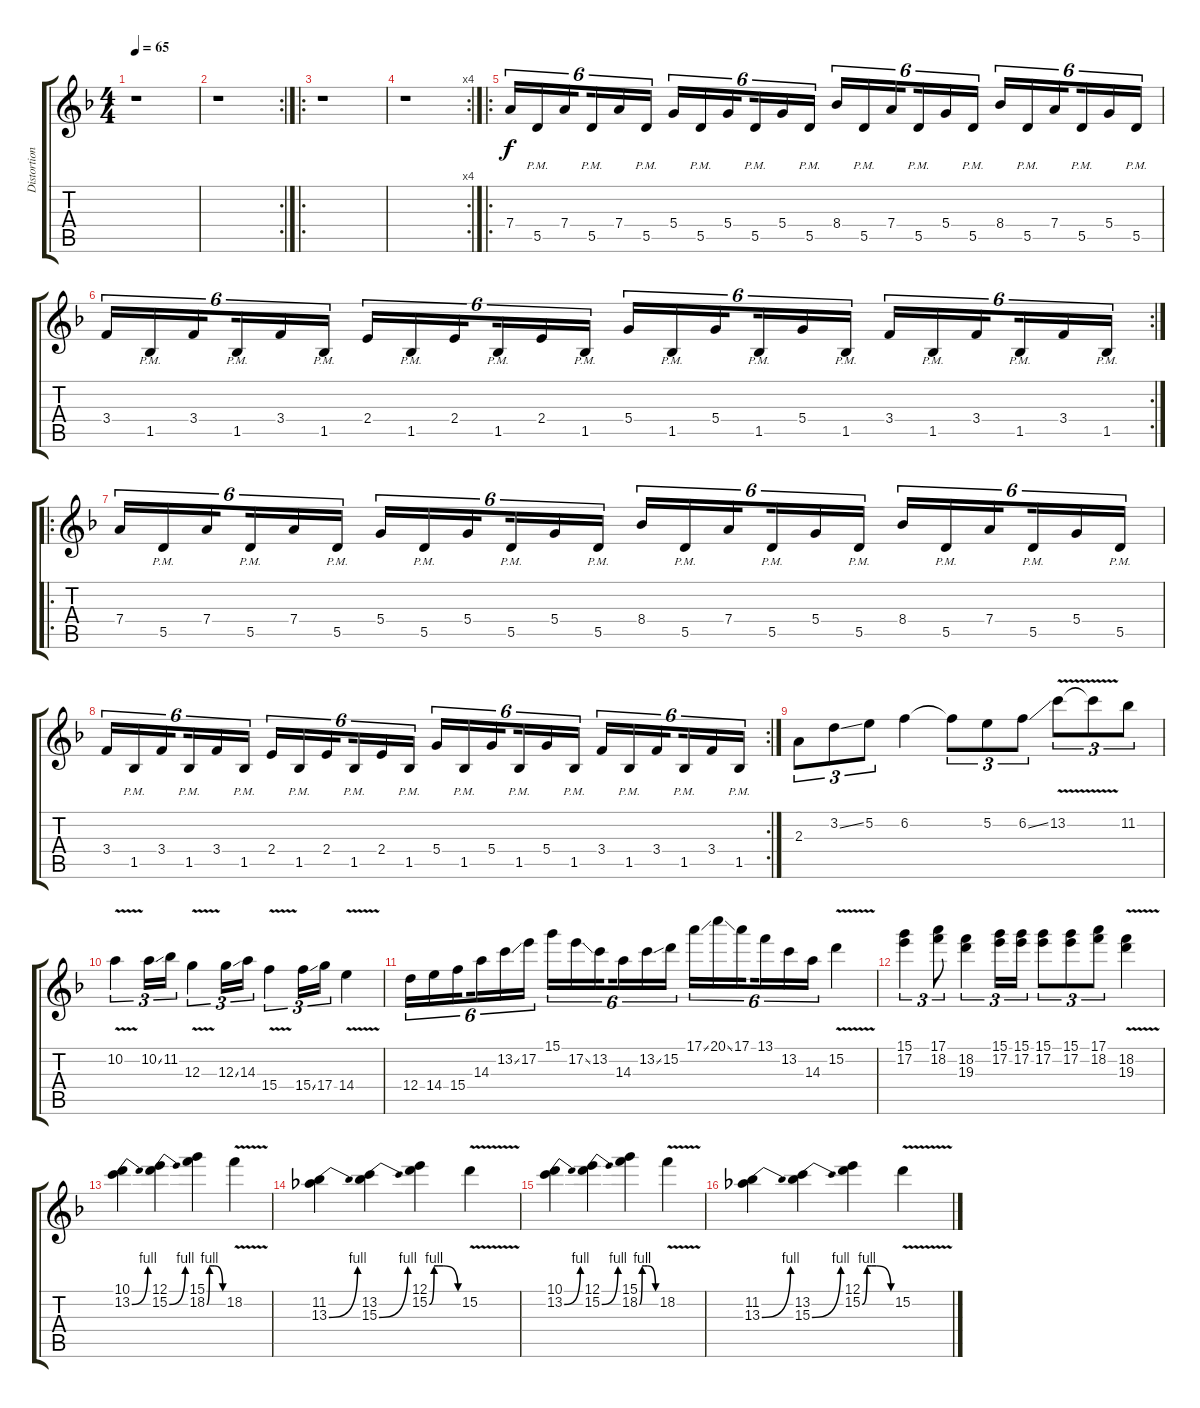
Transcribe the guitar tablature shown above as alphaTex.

\track ("Distortion guitar 1" "Distortion") {instrument distortionguitar}
\staff {score tabs}
\tuning (E4 B3 G3 D3 A2 D2) {hide}
\ts (4 4)
\tempo 65
\clef g2
\ks dminor
r.1{dy f} |
\rc 2
r.1 |
\ro
r.1 |
\rc 4
r.1 |
\ro
7.4.16{tu (6 4)} 5.5{pm}.16{tu (6 4)} 7.4.16{tu (6 4) beam splitsecondary} 5.5{pm}.16{tu (6 4)} 7.4.16{tu (6 4)} 5.5{pm}.16{tu (6 4)} 5.4.16{tu (6 4)} 5.5{pm}.16{tu (6 4)} 5.4.16{tu (6 4) beam splitsecondary} 5.5{pm}.16{tu (6 4)} 5.4.16{tu (6 4)} 5.5{pm}.16{tu (6 4)} 8.4.16{tu (6 4)} 5.5{pm}.16{tu (6 4)} 7.4.16{tu (6 4) beam splitsecondary} 5.5{pm}.16{tu (6 4)} 5.4.16{tu (6 4)} 5.5{pm}.16{tu (6 4)} 8.4.16{tu (6 4)} 5.5{pm}.16{tu (6 4)} 7.4.16{tu (6 4) beam splitsecondary} 5.5{pm}.16{tu (6 4)} 5.4.16{tu (6 4)} 5.5{pm}.16{tu (6 4)} |
\rc 2
3.4.16{tu (6 4)} 1.5{pm}.16{tu (6 4)} 3.4.16{tu (6 4) beam splitsecondary} 1.5{pm}.16{tu (6 4)} 3.4.16{tu (6 4)} 1.5{pm}.16{tu (6 4)} 2.4.16{tu (6 4)} 1.5{pm}.16{tu (6 4)} 2.4.16{tu (6 4) beam splitsecondary} 1.5{pm}.16{tu (6 4)} 2.4.16{tu (6 4)} 1.5{pm}.16{tu (6 4)} 5.4.16{tu (6 4)} 1.5{pm}.16{tu (6 4)} 5.4.16{tu (6 4) beam splitsecondary} 1.5{pm}.16{tu (6 4)} 5.4.16{tu (6 4)} 1.5{pm}.16{tu (6 4)} 3.4.16{tu (6 4)} 1.5{pm}.16{tu (6 4)} 3.4.16{tu (6 4) beam splitsecondary} 1.5{pm}.16{tu (6 4)} 3.4.16{tu (6 4)} 1.5{pm}.16{tu (6 4)} |
\ro
7.4.16{tu (6 4)} 5.5{pm}.16{tu (6 4)} 7.4.16{tu (6 4) beam splitsecondary} 5.5{pm}.16{tu (6 4)} 7.4.16{tu (6 4)} 5.5{pm}.16{tu (6 4)} 5.4.16{tu (6 4)} 5.5{pm}.16{tu (6 4)} 5.4.16{tu (6 4) beam splitsecondary} 5.5{pm}.16{tu (6 4)} 5.4.16{tu (6 4)} 5.5{pm}.16{tu (6 4)} 8.4.16{tu (6 4)} 5.5{pm}.16{tu (6 4)} 7.4.16{tu (6 4) beam splitsecondary} 5.5{pm}.16{tu (6 4)} 5.4.16{tu (6 4)} 5.5{pm}.16{tu (6 4)} 8.4.16{tu (6 4)} 5.5{pm}.16{tu (6 4)} 7.4.16{tu (6 4) beam splitsecondary} 5.5{pm}.16{tu (6 4)} 5.4.16{tu (6 4)} 5.5{pm}.16{tu (6 4)} |
\rc 2
3.4.16{tu (6 4)} 1.5{pm}.16{tu (6 4)} 3.4.16{tu (6 4) beam splitsecondary} 1.5{pm}.16{tu (6 4)} 3.4.16{tu (6 4)} 1.5{pm}.16{tu (6 4)} 2.4.16{tu (6 4)} 1.5{pm}.16{tu (6 4)} 2.4.16{tu (6 4) beam splitsecondary} 1.5{pm}.16{tu (6 4)} 2.4.16{tu (6 4)} 1.5{pm}.16{tu (6 4)} 5.4.16{tu (6 4)} 1.5{pm}.16{tu (6 4)} 5.4.16{tu (6 4) beam splitsecondary} 1.5{pm}.16{tu (6 4)} 5.4.16{tu (6 4)} 1.5{pm}.16{tu (6 4)} 3.4.16{tu (6 4)} 1.5{pm}.16{tu (6 4)} 3.4.16{tu (6 4) beam splitsecondary} 1.5{pm}.16{tu (6 4)} 3.4.16{tu (6 4)} 1.5{pm}.16{tu (6 4)} |
2.3.8{tu (3 2)} 3.2{ss}.8{tu (3 2)} 5.2.8{tu (3 2)} 6.2.4 6.2{t}.8{tu (3 2)} 5.2.8{tu (3 2)} 6.2{ss}.8{tu (3 2)} 13.2{v}.8{tu (3 2)} 13.2{t}.8{tu (3 2)} 11.2.8{tu (3 2)} |
10.2{v}.4{tu (3 2)} 10.2{ss}.16{tu (3 2)} 11.2.16{tu (3 2)} 12.3{v}.4{tu (3 2)} 12.3{ss}.16{tu (3 2)} 14.3.16{tu (3 2)} 15.4{v}.4{tu (3 2)} 15.4{ss}.16{tu (3 2)} 17.4.16{tu (3 2)} 14.4{v}.4 |
12.4.16{tu (6 4)} 14.4.16{tu (6 4)} 15.4.16{tu (6 4) beam splitsecondary} 14.3.16{tu (6 4)} 13.2{ss}.16{tu (6 4)} 17.2.16{tu (6 4)} 15.1.16{tu (6 4)} 17.2{ss}.16{tu (6 4)} 13.2.16{tu (6 4) beam splitsecondary} 14.3.16{tu (6 4)} 13.2{ss}.16{tu (6 4)} 15.2.16{tu (6 4)} 17.1{ss}.16{tu (6 4)} 20.1{ss}.16{tu (6 4)} 17.1.16{tu (6 4) beam splitsecondary} 13.1.16{tu (6 4)} 13.2.16{tu (6 4)} 14.3.16{tu (6 4)} 15.2{v}.4 |
(15.1 17.2).4{tu (3 2)} (17.1 18.2).8{tu (3 2)} (18.2 19.3).4{tu (3 2)} (15.1 17.2).16{tu (3 2)} (15.1 17.2).16{tu (3 2)} (15.1 17.2).8{tu (3 2)} (15.1 17.2).8{tu (3 2)} (17.1 18.2).8{tu (3 2)} (18.2 19.3{v}).4 |
(10.1 13.2{be (bend 0 0 60 4)}).4 (12.1 15.2{be (bend 0 0 60 4)}).4 (15.1 18.2{be (custom 0 0 10 4 20 4 30 4 60 0)}).4 18.2{v}.4 |
(11.2 13.3{be (bend 0 0 60 4)}).4 (13.2 15.3{be (bend 0 0 60 4)}).4 (12.1 15.2{be (custom 0 0 10 4 20 4 30 4 60 0)}).4 15.2{v}.4 |
(10.1 13.2{be (bend 0 0 60 4)}).4 (12.1 15.2{be (bend 0 0 60 4)}).4 (15.1 18.2{be (custom 0 0 10 4 20 4 30 4 60 0)}).4 18.2{v}.4 |
(11.2 13.3{be (bend 0 0 60 4)}).4 (13.2 15.3{be (bend 0 0 60 4)}).4 (12.1 15.2{be (custom 0 0 10 4 20 4 30 4 60 0)}).4 15.2{v}.4
